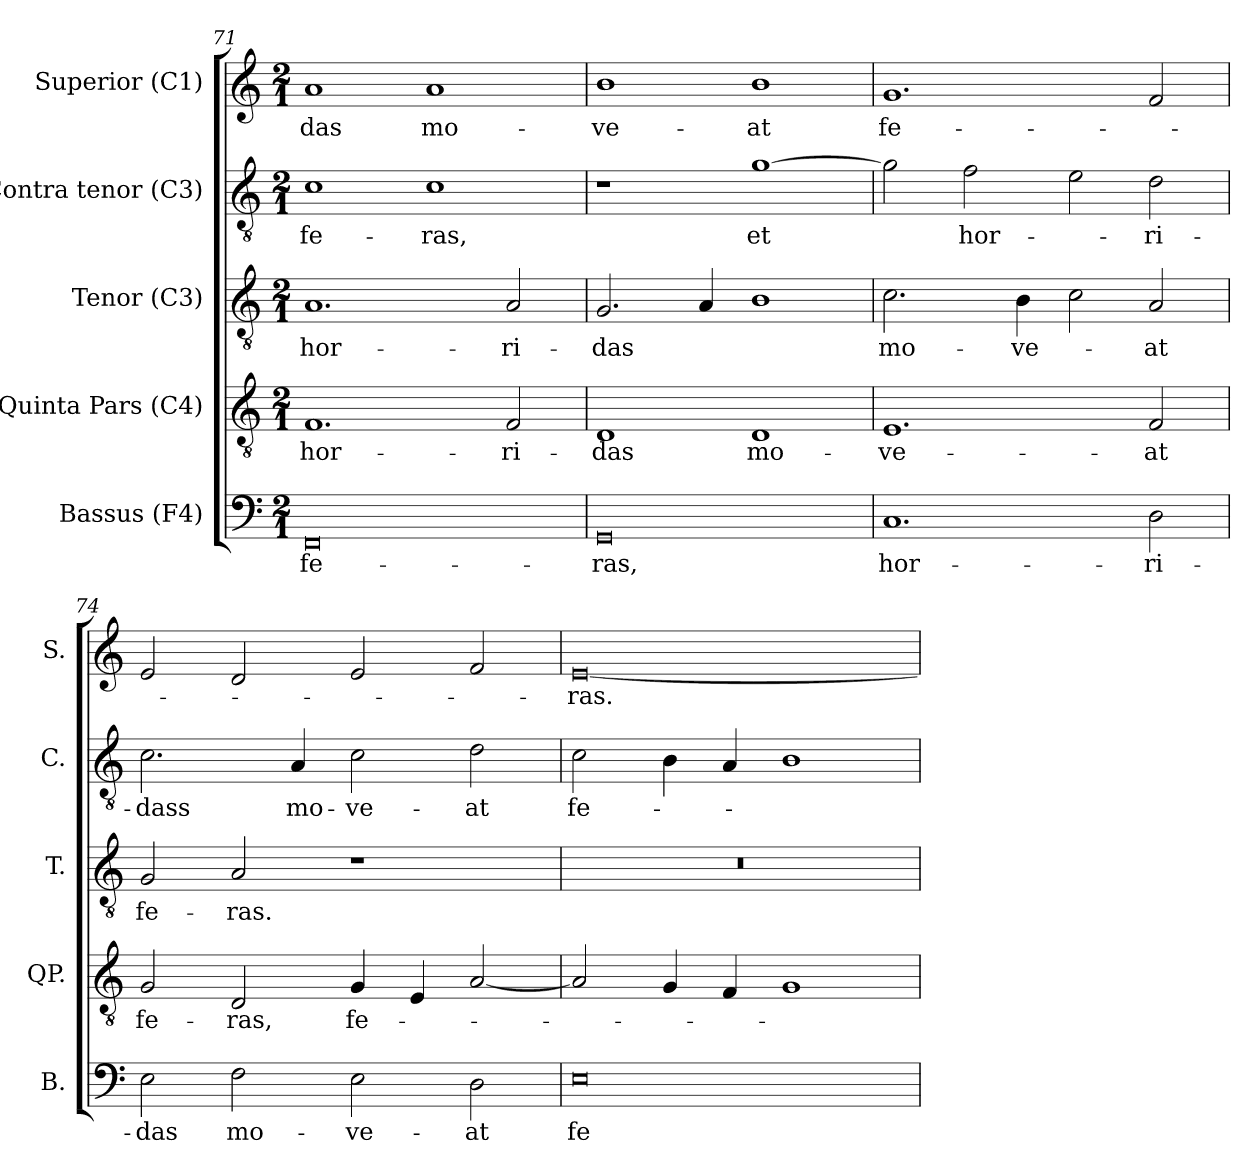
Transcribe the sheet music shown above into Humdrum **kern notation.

**kern	**text	**kern	**text	**kern	**text	**kern	**text	**kern	**text
*part5	*part5	*part4	*part4	*part3	*part3	*part2	*part2	*part1	*part1
*staff5	*staff5	*staff4	*staff4	*staff3	*staff3	*staff2	*staff2	*staff1	*staff1
*I"Bassus (F4)	*	*I"Quinta Pars (C4)	*	*I"Tenor (C3)	*	*I"Contra tenor (C3)	*	*I"Superior (C1)	*
*I'B.	*	*I'QP.	*	*I'T.	*	*I'C.	*	*I'S.	*
*clefF4	*	*clefGv2	*	*clefGv2	*	*clefGv2	*	*clefG2	*
*	*	*	*	*ITrd7c12	*	*ITrd7c12	*	*	*
*k[]	*	*k[]	*	*k[]	*	*k[]	*	*k[]	*
*C:	*	*C:	*	*C:	*	*C:	*	*C:	*
*M2/1	*	*M2/1	*	*M2/1	*	*M2/1	*	*M2/1	*
=71	=71	=71	=71	=71	=71	=71	=71	=71	=71
!	!LO:LY:b:color=#000000	!	!	!	!	!	!	!	!
!	!	!	!LO:LY:b:color=#000000	!	!	!	!	!	!
!	!	!	!	!	!LO:LY:b:color=#000000	!	!	!	!
!	!	!	!	!	!	!	!LO:LY:b:color=#000000	!	!
!	!	!	!	!	!	!	!	!	!LO:LY:b:color=#000000
0FFi	fe-	1.Fi	hor-	1.AAi	hor-	1Ci	fe-	1ai	-das
!	!	!	!	!	!	!	!LO:LY:b:color=#000000	!	!
!	!	!	!	!	!	!	!	!	!LO:LY:b:color=#000000
.	.	.	.	.	.	1Ci	-ras,	1ai	mo-
!	!	!	!LO:LY:b:color=#000000	!	!	!	!	!	!
!	!	!	!	!	!LO:LY:b:color=#000000	!	!	!	!
.	.	2Fi/	-ri-	2AAi/	-ri-	.	.	.	.
=72	=72	=72	=72	=72	=72	=72	=72	=72	=72
!	!LO:LY:b:color=#000000	!	!	!	!	!	!	!	!
!	!	!	!LO:LY:b:color=#000000	!	!	!	!	!	!
!	!	!	!	!	!LO:LY:b:color=#000000	!	!	!	!
!	!	!	!	!	!	!	!	!	!LO:LY:b:color=#000000
0GGi	-ras,	1Di	-das	2.GGi/	-das	1r	.	1bi	-ve-
.	.	.	.	4AAi/	.	.	.	.	.
!	!	!	!LO:LY:b:color=#000000	!	!	!	!	!	!
!	!	!	!	!	!	!	!LO:LY:b:color=#000000	!	!
!	!	!	!	!	!	!	!	!	!LO:LY:b:color=#000000
.	.	1Di	mo-	1BBi	.	[1Gi	et	1bi	-at
!!LO:LB:g=z
=73	=73	=73	=73	=73	=73	=73	=73	=73	=73
!	!LO:LY:b:color=#000000	!	!	!	!	!	!	!	!
!	!	!	!LO:LY:b:color=#000000	!	!	!	!	!	!
!	!	!	!	!	!LO:LY:b:color=#000000	!	!	!	!
!	!	!	!	!	!	!	!	!	!LO:LY:b:color=#000000
1.Ci	hor-	1.Ei	-ve-	2.Ci\	mo-	2Gi\]	.	1.gi	fe-
!	!	!	!	!	!	!	!LO:LY:b:color=#000000	!	!
.	.	.	.	.	.	2Fi\	hor-	.	.
!	!	!	!	!	!LO:LY:b:color=#000000	!	!	!	!
.	.	.	.	4BBi\	-ve-	.	.	.	.
.	.	.	.	2Ci\	.	2Ei\	.	.	.
!	!LO:LY:b:color=#000000	!	!	!	!	!	!	!	!
!	!	!	!LO:LY:b:color=#000000	!	!	!	!	!	!
!	!	!	!	!	!LO:LY:b:color=#000000	!	!	!	!
!	!	!	!	!	!	!	!LO:LY:b:color=#000000	!	!
2Di\	-ri-	2Fi/	-at	2AAi/	-at	2Di\	-ri-	2fi/	.
=74	=74	=74	=74	=74	=74	=74	=74	=74	=74
!	!LO:LY:b:color=#000000	!	!	!	!	!	!	!	!
!	!	!	!LO:LY:b:color=#000000	!	!	!	!	!	!
!	!	!	!	!	!LO:LY:b:color=#000000	!	!	!	!
!	!	!	!	!	!	!	!LO:LY:b:color=#000000	!	!
2Ei\	-das	2Gi/	fe-	2GGi/	fe-	2.Ci\	-dass	2ei/	.
!	!LO:LY:b:color=#000000	!	!	!	!	!	!	!	!
!	!	!	!LO:LY:b:color=#000000	!	!	!	!	!	!
!	!	!	!	!	!LO:LY:b:color=#000000	!	!	!	!
2Fi\	mo-	2Di/	-ras,	2AAi/	-ras.	.	.	2di/	.
!	!	!	!	!	!	!	!LO:LY:b:color=#000000	!	!
.	.	.	.	.	.	4AAi/	mo-	.	.
!	!LO:LY:b:color=#000000	!	!	!	!	!	!	!	!
!	!	!	!LO:LY:b:color=#000000	!	!	!	!	!	!
!	!	!	!	!	!	!	!LO:LY:b:color=#000000	!	!
2Ei\	-ve-	4Gi/	fe-	1r	.	2Ci\	-ve-	2ei/	.
.	.	4Ei/	.	.	.	.	.	.	.
!	!LO:LY:b:color=#000000	!	!	!	!	!	!	!	!
!	!	!	!	!	!	!	!LO:LY:b:color=#000000	!	!
2Di\	-at	[2Ai/	.	.	.	2Di\	-at	2fi/	.
=75	=75	=75	=75	=75	=75	=75	=75	=75	=75
!	!LO:LY:b:color=#000000	!	!	!LO:N:vis=1	!	!	!	!	!
!	!	!	!	!	!	!	!LO:LY:b:color=#000000	!	!
!	!	!	!	!	!	!	!	!	!LO:LY:b:color=#000000
0Ei	fe-	2Ai/]	.	0r	.	2Ci\	fe-	[0ei	-ras.
.	.	4Gi/	.	.	.	4BBi\	.	.	.
.	.	4Fi/	.	.	.	4AAi/	.	.	.
.	.	1Gi	.	.	.	1BBi	.	.	.
=	=	=	=	=	=	=	=	=	=
*-	*-	*-	*-	*-	*-	*-	*-	*-	*-
